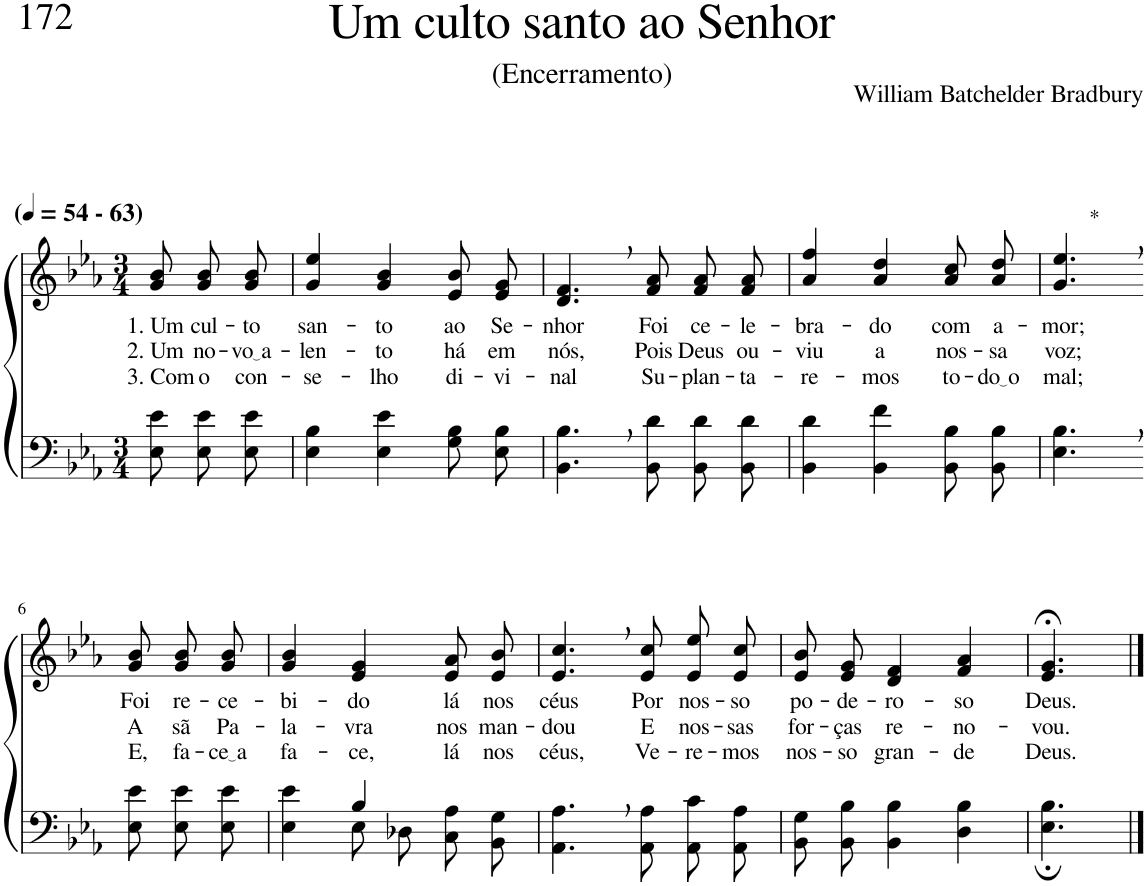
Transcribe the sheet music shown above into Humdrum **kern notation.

**kern	**kern	**text	**text	**text
*part2	*part1	*part1	*part1	*part1
*staff2	*staff1	*staff1	*staff1	*staff1
*I"Parte III e IV	*I"Parte I e II	*	*	*
*clefF4	*clefG2	*	*	*
*Trd2c3	*Trd2c3	*	*	*
*k[b-e-a-]	*k[b-e-a-]	*	*	*
*M3/4	*M3/4	*	*	*
*MM54	*MM54	*	*	*
=1	=1	=1	=1	=1
!	!LO:TX:a:B:t=(	!	!	!
!	!LO:TX:a:B:t=- 63)	!	!	!
!	!	!LO:LY:b	!LO:LY:b	!LO:LY:b
8E-\ 8e-\	8g/ 8b-/	1. Um	2. Um	3. Com
!	!	!LO:LY:b	!LO:LY:b	!LO:LY:b
8E-\ 8e-\L	8g/ 8b-/L	cul-	no-	o
!	!	!LO:LY:b	!LO:LY:b	!LO:LY:b
8E-\ 8e-\J	8g/ 8b-/J	-to	vo a	con-
=2	=2	=2	=2	=2
!	!	!LO:LY:b	!LO:LY:b	!LO:LY:b
4E-\ 4B-\	4g/ 4ee-/	san-	-len-	-se-
!	!	!LO:LY:b	!LO:LY:b	!LO:LY:b
4E-\ 4e-\	4g/ 4b-/	-to	-to	-lho
!	!	!LO:LY:b	!LO:LY:b	!LO:LY:b
8G\ 8B-\L	8e-/ 8b-/L	ao	há	di-
!	!	!LO:LY:b	!LO:LY:b	!LO:LY:b
8E-\ 8B-\J	8e-/ 8g/J	Se-	em	-vi-
=3	=3	=3	=3	=3
!	!	!LO:LY:b	!LO:LY:b	!LO:LY:b
4.BB-\, 4.B-\,	4.d/, 4.f/,	-nhor	nós,	-nal
!	!	!LO:LY:b	!LO:LY:b	!LO:LY:b
8BB-\ 8d\	8f/ 8a-/	Foi	Pois	Su-
!	!	!LO:LY:b	!LO:LY:b	!LO:LY:b
8BB-\ 8d\L	8f/ 8a-/L	ce-	Deus	-plan-
!	!	!LO:LY:b	!LO:LY:b	!LO:LY:b
8BB-\ 8d\J	8f/ 8a-/J	-le-	ou-	-ta-
=4	=4	=4	=4	=4
!	!	!LO:LY:b	!LO:LY:b	!LO:LY:b
4BB-\ 4d\	4a-/ 4ff/	-bra-	-viu	-re-
!	!	!LO:LY:b	!LO:LY:b	!LO:LY:b
4BB-\ 4f\	4a-/ 4dd/	-do	a	-mos
!	!	!LO:LY:b	!LO:LY:b	!LO:LY:b
8BB-\ 8B-\L	8a-\ 8cc\L	com	nos-	to-
!	!	!LO:LY:b	!LO:LY:b	!LO:LY:b
8BB-\ 8B-\J	8a-\ 8dd\J	a-	-sa	do o
=5	=5	=5	=5	=5
!	!LO:TX:a:t=*	!	!	!
!	!	!LO:LY:b	!LO:LY:b	!LO:LY:b
4.E-\, 4.B-\,	4.g/, 4.ee-/,	-mor;	voz;	mal;
!!LO:LB:g=z
=6-	=6-	=6-	=6-	=6-
!	!	!LO:LY:b	!LO:LY:b	!LO:LY:b
8E-\ 8e-\	8g/ 8b-/	Foi	A	E,
!	!	!LO:LY:b	!LO:LY:b	!LO:LY:b
8E-\ 8e-\L	8g/ 8b-/L	re-	sã	fa-
!	!	!LO:LY:b	!LO:LY:b	!LO:LY:b
8E-\ 8e-\J	8g/ 8b-/J	-ce-	Pa-	ce a
=7	=7	=7	=7	=7
*^	*	*	*	*
!	!	!	!LO:LY:b	!LO:LY:b	!LO:LY:b
4ryy	4E-\ 4e-\	4g/ 4b-/	-bi-	-la-	fa-
!	!	!	!LO:LY:b	!LO:LY:b	!LO:LY:b
4B-/	8E-\L	4e-/ 4g/	-do	-vra	-ce,
.	8D-X\J	.	.	.	.
!	!	!	!LO:LY:b	!LO:LY:b	!LO:LY:b
4ryy	8C\ 8A-\L	8e-/ 8a-/L	lá	nos	lá
!	!	!	!LO:LY:b	!LO:LY:b	!LO:LY:b
.	8BB-\ 8G\J	8e-/ 8b-/J	nos	man-	nos
=8	=8	=8	=8	=8	=8
!	!	!	!LO:LY:b	!LO:LY:b	!LO:LY:b
*v	*v	*	*	*	*
4.AA-\, 4.A-\,	4.e-/, 4.cc/,	céus	-dou	céus,
!	!	!LO:LY:b	!LO:LY:b	!LO:LY:b
8AA-\ 8A-\	8e-/ 8cc/	Por	E	Ve-
!	!	!LO:LY:b	!LO:LY:b	!LO:LY:b
8AA-\ 8c\L	8e-/ 8ee-/L	nos-	nos-	-re-
!	!	!LO:LY:b	!LO:LY:b	!LO:LY:b
8AA-\ 8A-\J	8e-/ 8cc/J	-so	-sas	-mos
=9	=9	=9	=9	=9
!	!	!LO:LY:b	!LO:LY:b	!LO:LY:b
8BB-\ 8G\L	8e-/ 8b-/L	po-	for-	nos-
!	!	!LO:LY:b	!LO:LY:b	!LO:LY:b
8BB-\ 8B-\J	8e-/ 8g/J	-de-	-ças	-so
!	!	!LO:LY:b	!LO:LY:b	!LO:LY:b
4BB-\ 4B-\	4d/ 4f/	-ro-	re-	gran-
!	!	!LO:LY:b	!LO:LY:b	!LO:LY:b
4D\ 4B-\	4f/ 4a-/	-so	-no-	-de
=10	=10	=10	=10	=10
!	!	!LO:LY:b	!LO:LY:b	!LO:LY:b
4.E-\; 4.B-\;	4.e-/;< 4.g/;<	Deus.	-vou.	Deus.
==	==	==	==	==
*-	*-	*-	*-	*-
